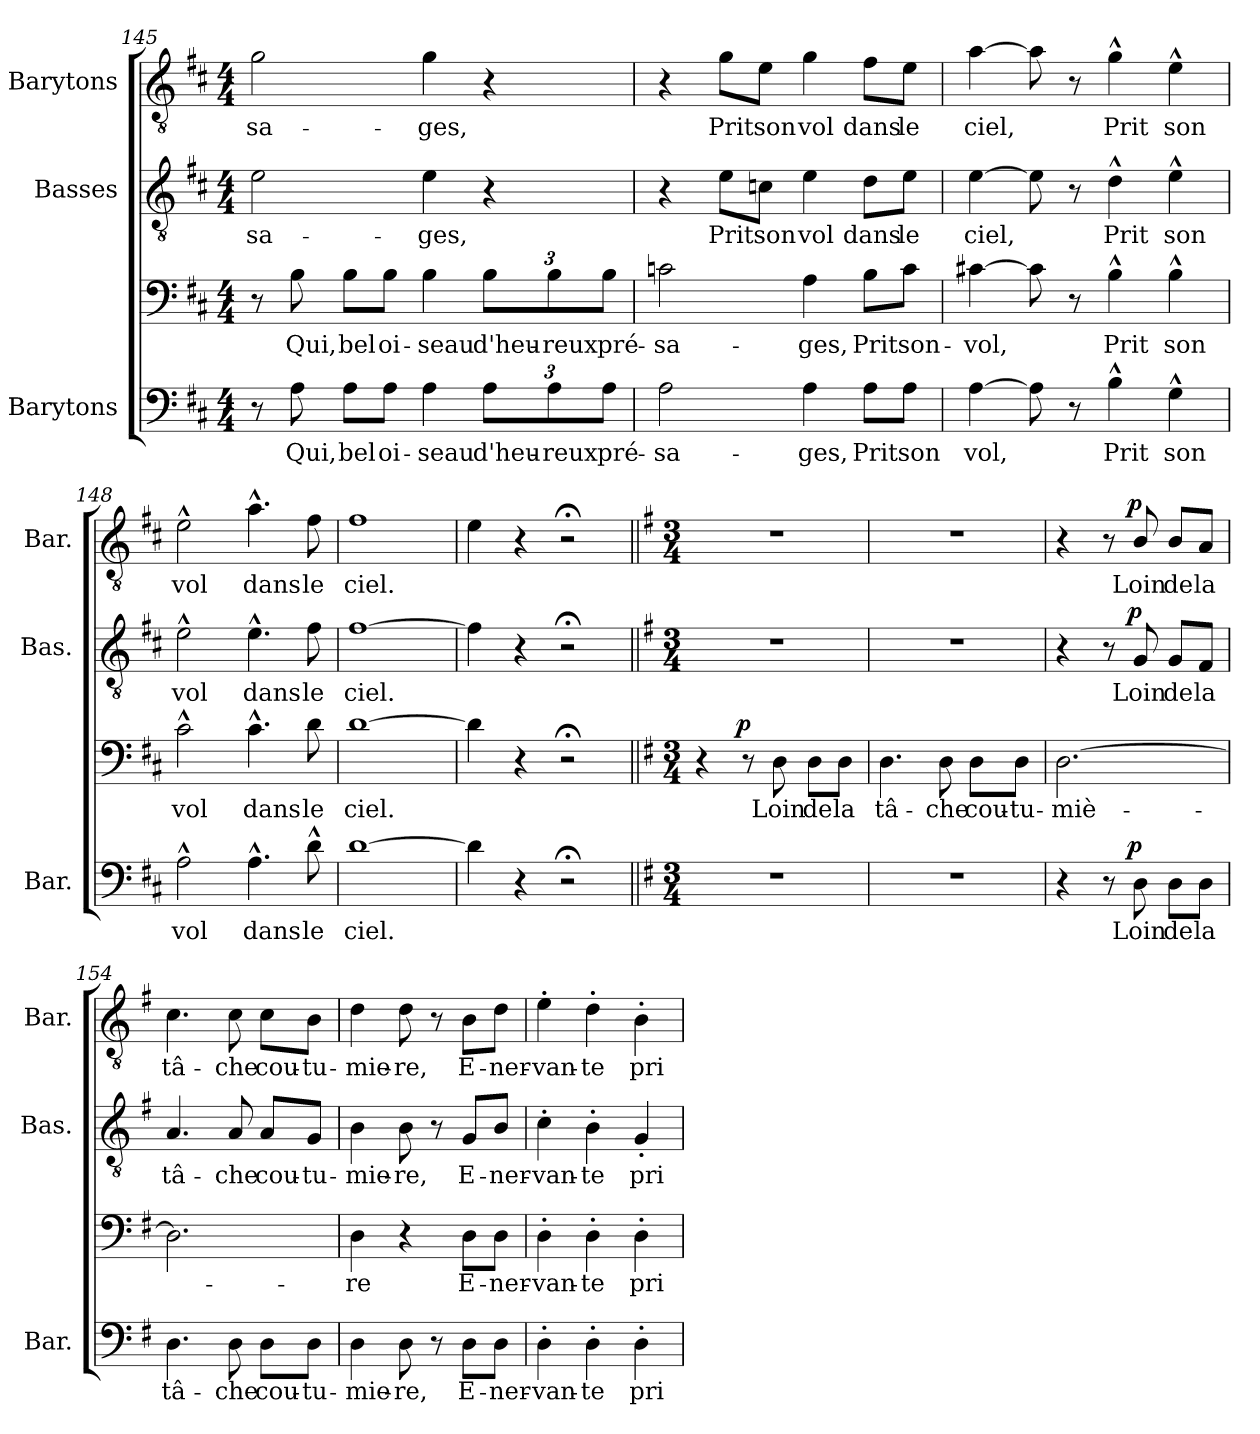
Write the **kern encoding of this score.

**kern	**text	**kern	**text	**dynam	**kern	**text	**dynam	**kern	**text	**dynam
*part3	*part3	*part3	*part3	*part3	*part2	*part2	*part2	*part1	*part1	*part1
*staff4	*staff4	*staff3	*staff3	*staff3/4	*staff2	*staff2	*staff2	*staff1	*staff1	*staff1
*I"Barytons	*	*	*	*	*I"Basses	*	*	*I"Barytons	*	*
*I'Bar.	*	*	*	*	*I'Bas.	*	*	*I'Bar.	*	*
!!LO:LB:g=z
*clefF4	*	*clefF4	*	*	*clefGv2	*	*	*clefGv2	*	*
*k[f#c#]	*	*k[f#c#]	*	*	*k[f#c#]	*	*	*k[f#c#]	*	*
*D:	*	*D:	*	*	*D:	*	*	*D:	*	*
*M4/4	*	*M4/4	*	*	*M4/4	*	*	*M4/4	*	*
=145	=145	=145	=145	=145	=145	=145	=145	=145	=145	=145
8r	.	8r	.	.	2e\	-sa-	.	2g\	-sa-	.
8A\	Qui,	8B\	Qui,	.	.	.	.	.	.	.
8A\L	bel	8B\L	bel	.	.	.	.	.	.	.
8A\J	oi-	8B\J	oi-	.	.	.	.	.	.	.
4A\	-seau	4B\	-seau	.	4e\	-ges,	.	4g\	-ges,	.
12A\L	d'heu-	12B\L	d'heu-	.	4r	.	.	4r	.	.
12A\	-reux	12B\	-reux	.	.	.	.	.	.	.
12A\J	pré-	12B\J	pré-	.	.	.	.	.	.	.
=146	=146	=146	=146	=146	=146	=146	=146	=146	=146	=146
2A\	-sa-	2cn\	-sa-	.	4r	.	.	4r	.	.
.	.	.	.	.	8e\L	Prit	.	8g\L	Prit	.
.	.	.	.	.	8cn\J	son	.	8e\J	son	.
4A\	-ges,	4A\	-ges,	.	4e\	vol	.	4g\	vol	.
8A\L	Prit	8B\L	Prit	.	8d\L	dans	.	8f#\L	dans	.
8A\J	son	8c\J	son-	.	8e\J	le	.	8e\J	le	.
=147	=147	=147	=147	=147	=147	=147	=147	=147	=147	=147
[4A\	vol,	[4c#X\	-vol,	.	[4e\	ciel,	.	[4a\	ciel,	.
8A\]	.	8c#\]	.	.	8e\]	.	.	8a\]	.	.
8r	.	8r	.	.	8r	.	.	8r	.	.
4B^^>\	Prit	4B^^>\	Prit	.	4d^^>\	Prit	.	4g^^>\	Prit	.
4G^^>\	son	4B^^>\	son	.	4e^^>\	son	.	4e^^>\	son	.
=148	=148	=148	=148	=148	=148	=148	=148	=148	=148	=148
2A^^>\	vol	2c#^^>\	vol	.	2e^^>\	vol	.	2e^^>\	vol	.
4.A^^>\	dans	4.c#^^>\	dans	.	4.e^^>\	dans	.	4.a^^>\	dans	.
8d^^>\	le	8d\	le	.	8f#\	le	.	8f#\	le	.
!!LO:PB:g=z
=149	=149	=149	=149	=149	=149	=149	=149	=149	=149	=149
[1d	ciel.	[1d	ciel.	.	[1f#	ciel.	.	1f#	ciel.	.
=150	=150	=150	=150	=150	=150	=150	=150	=150	=150	=150
4d\]	.	4d\]	.	.	4f#\]	.	.	4e\	.	.
4r	.	4r	.	.	4r	.	.	4r	.	.
2r;<	.	2r;<	.	.	2r;<	.	.	2r;<	.	.
=151||	=151||	=151||	=151||	=151||	=151||	=151||	=151||	=151||	=151||	=151||
*k[f#]	*	*k[f#]	*	*	*k[f#]	*	*	*k[f#]	*	*
*G:	*	*G:	*	*	*G:	*	*	*G:	*	*
*M3/4	*	*M3/4	*	*	*M3/4	*	*	*M3/4	*	*
*	*	*	*	*	*	*	*	*MM216	*	*
2.r	.	4r	.	.	2.r	.	.	2.r	.	.
!	!	!	!	!LO:DY:a:cj	!	!	!	!	!	!
.	.	8r	.	p	.	.	.	.	.	.
.	.	8D\	Loin	.	.	.	.	.	.	.
.	.	8D\L	de	.	.	.	.	.	.	.
.	.	8D\J	la	.	.	.	.	.	.	.
=152	=152	=152	=152	=152	=152	=152	=152	=152	=152	=152
2.r	.	4.D\	tâ-	.	2.r	.	.	2.r	.	.
.	.	8D\	-che	.	.	.	.	.	.	.
.	.	8D\L	cou-	.	.	.	.	.	.	.
.	.	8D\J	-tu-	.	.	.	.	.	.	.
=153	=153	=153	=153	=153	=153	=153	=153	=153	=153	=153
4r	.	[2.D\	-miè-	.	4r	.	.	4r	.	.
8r	.	.	.	.	8r	.	.	8r	.	.
!	!	!	!	!LO:DY:a=2:cj	!	!	!LO:DY:a:cj	!	!	!LO:DY:a:cj
8D\	Loin	.	.	p	8G/	Loin	p	8B/	Loin	p
8D\L	de	.	.	.	8G/L	de	.	8B/L	de	.
8D\J	la	.	.	.	8F#/J	la	.	8A/J	la	.
=154	=154	=154	=154	=154	=154	=154	=154	=154	=154	=154
4.D\	tâ-	2.D\]	.	.	4.A/	tâ-	.	4.c\	tâ-	.
8D\	-che	.	.	.	8A/	-che	.	8c\	-che	.
8D\L	cou-	.	.	.	8A/L	cou-	.	8c\L	cou-	.
8D\J	-tu-	.	.	.	8G/J	-tu-	.	8B\J	-tu-	.
!!LO:LB:g=z
=155	=155	=155	=155	=155	=155	=155	=155	=155	=155	=155
4D\	-mie-	4D\	-re	.	4B\	-mie-	.	4d\	-mie-	.
8D\	-re,	4r	.	.	8B\	-re,	.	8d\	-re,	.
8r	.	.	.	.	8r	.	.	8r	.	.
8D\L	E-	8D\L	E-	.	8G/L	E-	.	8B\L	E-	.
8D\J	-ner-	8D\J	-ner-	.	8B/J	-ner-	.	8d\J	-ner-	.
=156	=156	=156	=156	=156	=156	=156	=156	=156	=156	=156
4D'>\	-van-	4D'>\	-van-	.	4c'>\	-van-	.	4e'>\	-van-	.
4D'>\	-te	4D'>\	-te	.	4B'>\	-te	.	4d'>\	-te	.
4D'>\	pri-	4D'>\	pri-	.	4G'</	pri-	.	4B'>\	pri-	.
=	=	=	=	=	=	=	=	=	=	=
*-	*-	*-	*-	*-	*-	*-	*-	*-	*-	*-
